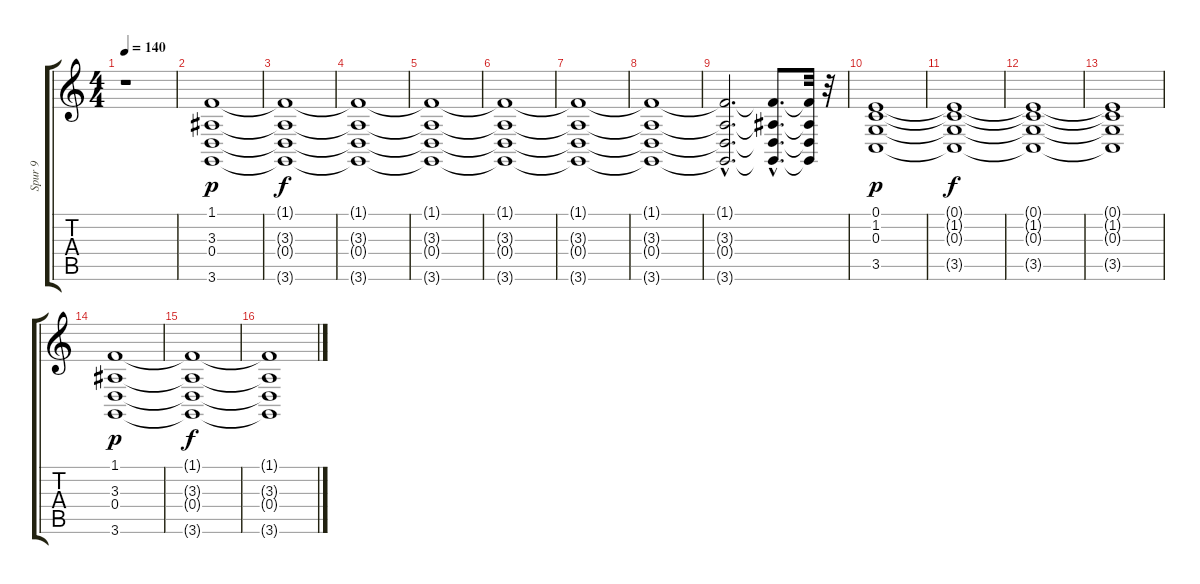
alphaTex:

\track ("Spur 9" "Spur 9") {instrument synthstrings2}
\staff {score tabs}
\tuning (E4 B3 G3 D3 A2 E2) {hide}
\ts (4 4)
\tempo 140
\clef g2
\ks c
r.1{dy p instrument synthstrings2} |
(1.1 3.3 0.4 3.6).1 |
(1.1{t} 3.3{t} 0.4{t} 3.6{t}).1{dy f} |
(1.1{t} 3.3{t} 0.4{t} 3.6{t}).1 |
(1.1{t} 3.3{t} 0.4{t} 3.6{t}).1 |
(1.1{t} 3.3{t} 0.4{t} 3.6{t}).1 |
(1.1{t} 3.3{t} 0.4{t} 3.6{t}).1 |
(1.1{t} 3.3{t} 0.4{t} 3.6{t}).1 |
(1.1{hac t} 3.3{hac t} 0.4{hac t} 3.6{hac t}).2{d} (1.1{hac t} 3.3{hac t} 0.4{hac t} 3.6{hac t}).8{d} (1.1{t} 3.3{t} 0.4{t} 3.6{t}).32 r.32 |
(0.1 1.2 0.3 3.5).1{dy p} |
(0.1{t} 1.2{t} 0.3{t} 3.5{t}).1{dy f} |
(0.1{t} 1.2{t} 0.3{t} 3.5{t}).1 |
(0.1{t} 1.2{t} 0.3{t} 3.5{t}).1 |
(1.1 3.3 0.4 3.6).1{dy p} |
(1.1{t} 3.3{t} 0.4{t} 3.6{t}).1{dy f} |
(1.1{t} 3.3{t} 0.4{t} 3.6{t}).1
